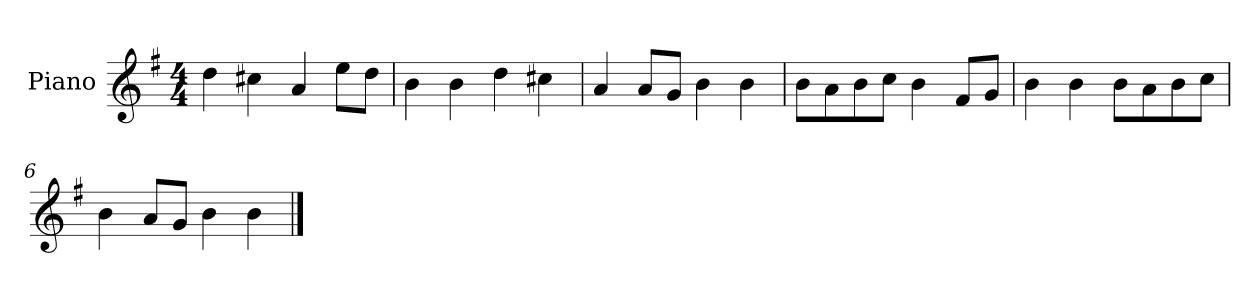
**kern
*part1
*staff1
*I"Piano
*I'P-no
*clefG2
*k[f#]
*M4/4
*MM90
=1
4dd\
4cc#X\
4a/
8ee\L
8dd\J
=2
4b\
4b\
4dd\
4cc#X\
=3
4a/
8a/L
8g/J
4b\
4b\
=4
8b\L
8a\
8b\
8cc\J
4b\
8f#/L
8g/J
=5
4b\
4b\
8b\L
8a\
8b\
8cc\J
=6
4b\
8a/L
8g/J
4b\
4b\
==
*-
